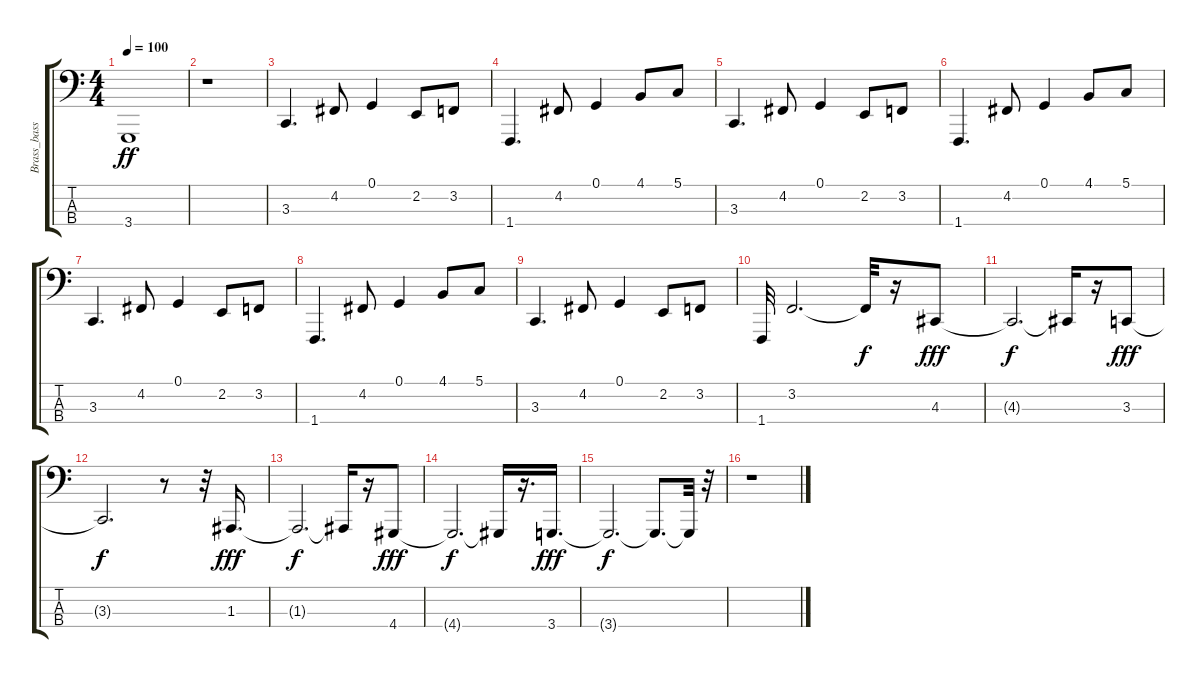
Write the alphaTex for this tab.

\track ("Brass_bass" "Brass_bass") {instrument lead8bassandlead}
\staff {score tabs}
\tuning (G2 D2 A1 E1) {hide}
\ts (4 4)
\tempo 100
\clef f4
\ks c
3.4.1{dy ff} |
r.1 |
3.3.4{d} 4.2.8 0.1.4 2.2.8 3.2.8 |
1.4.4{d} 4.2.8 0.1.4 4.1.8 5.1.8 |
3.3.4{d} 4.2.8 0.1.4 2.2.8 3.2.8 |
1.4.4{d} 4.2.8 0.1.4 4.1.8 5.1.8 |
3.3.4{d} 4.2.8 0.1.4 2.2.8 3.2.8 |
1.4.4{d} 4.2.8 0.1.4 4.1.8 5.1.8 |
3.3.4{d} 4.2.8 0.1.4 2.2.8 3.2.8 |
1.4.32 3.2.2{d} 3.2{t}.32{dy f} r.16 4.3.8{dy fff} |
4.3{t}.2{d dy f} 4.3{t}.16 r.16 3.3.8{dy fff} |
3.3{t}.2{d dy f} r.8 r.32 1.3.16{d dy fff} |
1.3{t}.2{d dy f} 1.3{t}.16 r.16 4.4.8{dy fff} |
4.4{t}.2{d dy f} 4.4{t}.16 r.16{d} 3.4.16{d dy fff} |
3.4{t}.2{d dy f} 3.4{t}.8{d} 3.4{t}.32 r.32 |
r.1
